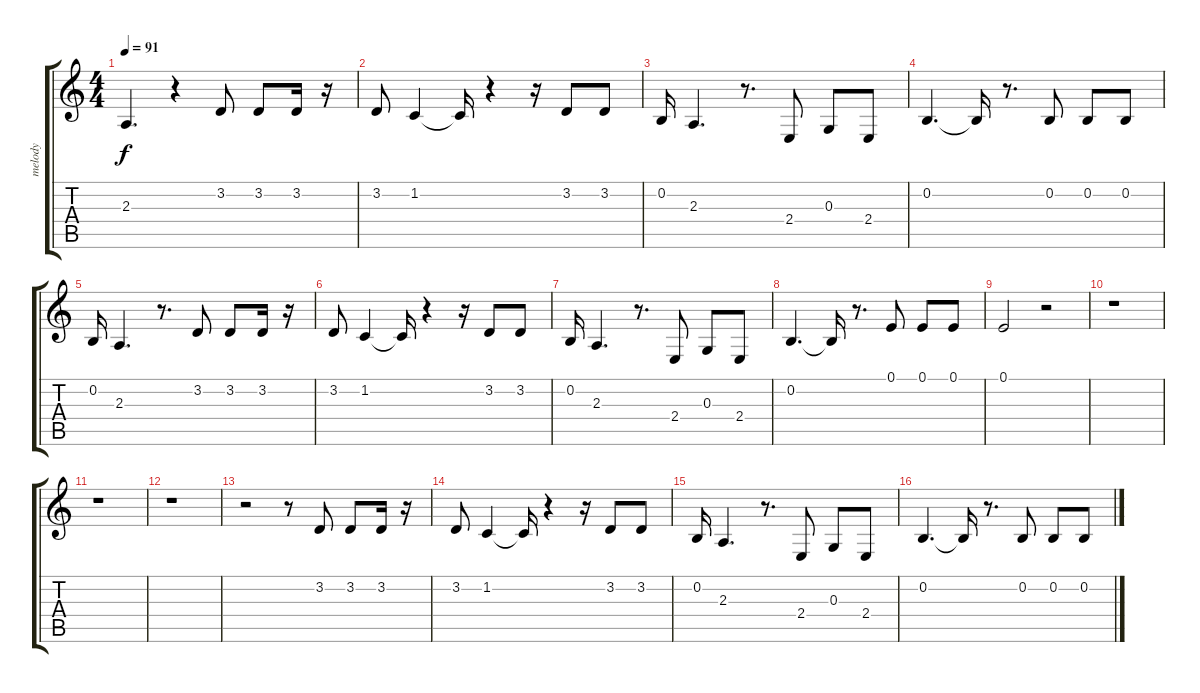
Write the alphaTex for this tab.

\track ("melody" "melody") {instrument drawbarorgan}
\staff {score tabs}
\tuning (E4 B3 G3 D3 A2 E2) {hide}
\ts (4 4)
\tempo 91
\clef g2
\ks c
2.3.4{d dy f} r.4 3.2.8 3.2.8 3.2.16 r.16 |
3.2.8 1.2.4 1.2{t}.16 r.4 r.16 3.2.8 3.2.8 |
0.2.16 2.3.4{d} r.8{d} 2.4.8 0.3.8 2.4.8 |
0.2.4{d} 0.2{t}.16 r.8{d} 0.2.8 0.2.8 0.2.8 |
0.2.16 2.3.4{d} r.8{d} 3.2.8 3.2.8 3.2.16 r.16 |
3.2.8 1.2.4 1.2{t}.16 r.4 r.16 3.2.8 3.2.8 |
0.2.16 2.3.4{d} r.8{d} 2.4.8 0.3.8 2.4.8 |
0.2.4{d} 0.2{t}.16 r.8{d} 0.1.8 0.1.8 0.1.8 |
0.1.2 r.2 |
r.1 |
r.1 |
r.1 |
r.2 r.8 3.2.8 3.2.8 3.2.16 r.16 |
3.2.8 1.2.4 1.2{t}.16 r.4 r.16 3.2.8 3.2.8 |
0.2.16 2.3.4{d} r.8{d} 2.4.8 0.3.8 2.4.8 |
0.2.4{d} 0.2{t}.16 r.8{d} 0.2.8 0.2.8 0.2.8
